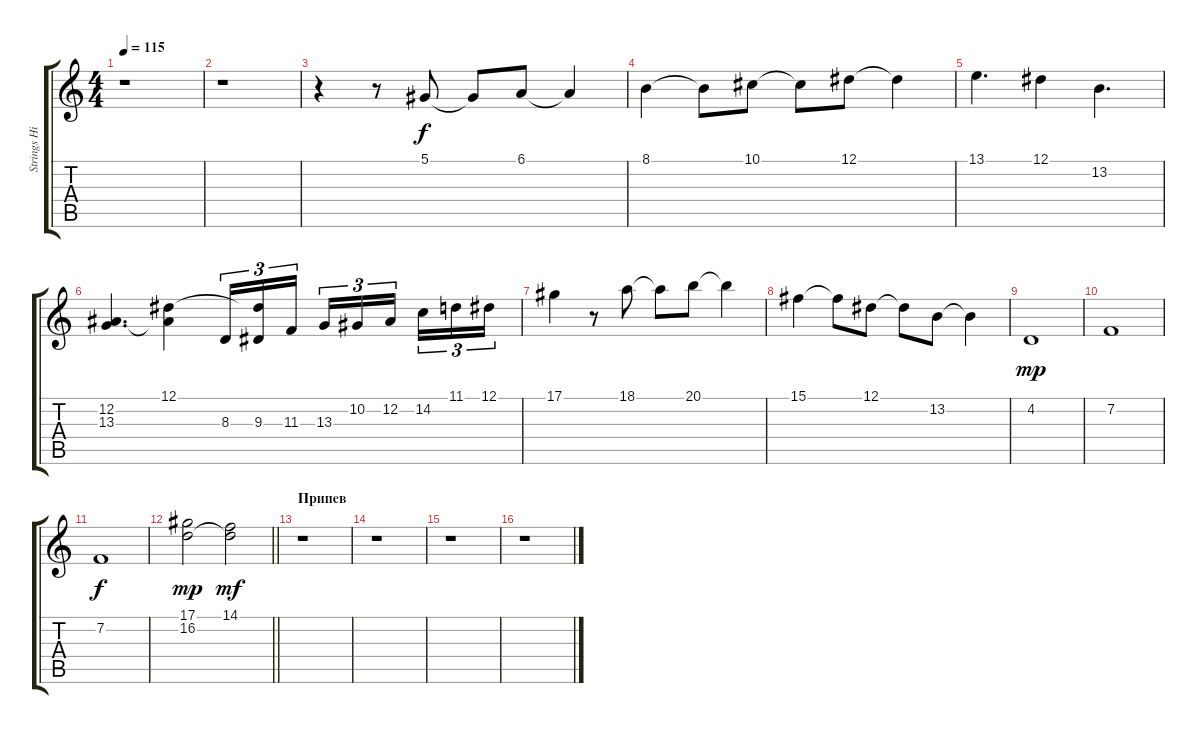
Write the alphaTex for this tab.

\track ("Strings High" "Strings Hi") {instrument stringensemble1}
\staff {score tabs}
\tuning (Eb4 Bb3 Gb3 Db3 Ab2 Eb2) {hide}
\ts (4 4)
\tempo 115
\clef g2
\ks c
r.1{dy f} |
r.1 |
r.4 r.8 5.1.8 5.1{t}.8 6.1.8 6.1{t}.4 |
8.1.4 8.1{t}.8 10.1.8 10.1{t}.8 12.1.8 12.1{t}.4 |
13.1.4{d} 12.1.4 13.2.4{d} |
(12.2 13.3).4{d} (12.1 12.2{t}).4 8.3.16{tu (3 2)} (12.1{t} 9.3).16{tu (3 2)} 11.3.16{tu (3 2)} 13.3.16{tu (3 2)} 10.2.16{tu (3 2)} 12.2.16{tu (3 2) beam splitsecondary} 14.2.16{tu (3 2)} 11.1.16{tu (3 2)} 12.1.16{tu (3 2)} |
17.1.4 r.8 18.1.8 18.1{t}.8 20.1.8 20.1{t}.4 |
15.1.4 15.1{t}.8 12.1.8 12.1{t}.8 13.2.8 13.2{t}.4 |
4.2.1{dy mp} |
7.2.1 |
7.2.1{dy f} |
\barLineRight lightlight
(17.1 16.2).2{dy mp} (14.1 16.2{t}).2{dy mf} |
\section ("" "Припев")
r.1 |
r.1 |
r.1 |
r.1
